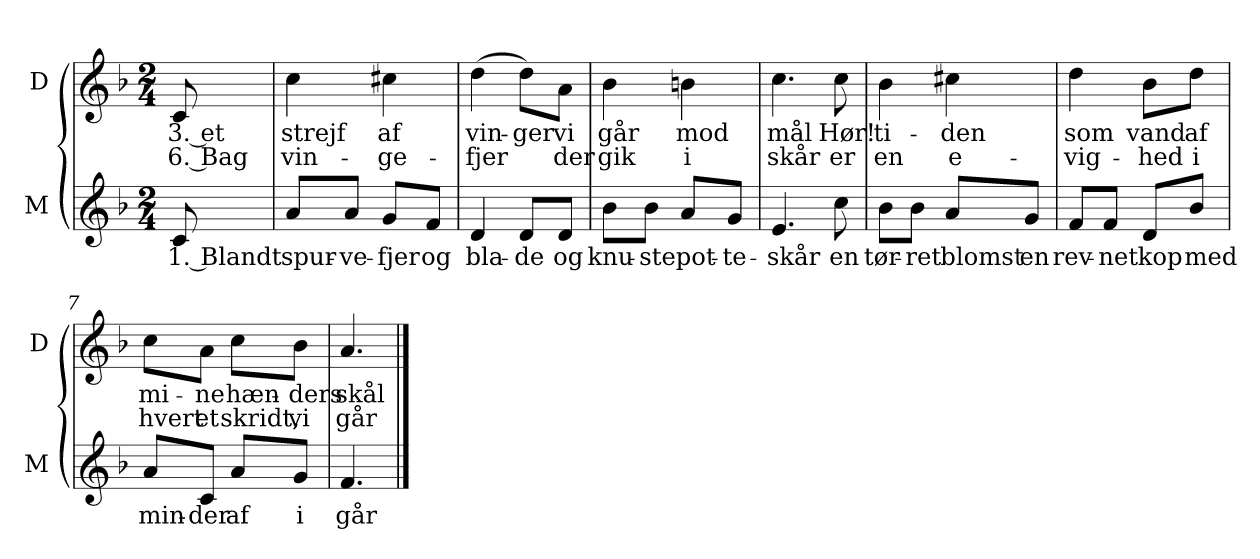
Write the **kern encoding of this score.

**kern	**text	**kern	**text	**text
*part2	*part2	*part1	*part1	*part1
*staff2	*staff2	*staff1	*staff1	*staff1
*I"M	*	*I"D	*	*
*I'M	*	*I'D	*	*
*clefG2	*	*clefG2	*	*
*k[b-]	*	*k[b-]	*	*
*M2/4	*	*M2/4	*	*
*MM48	*	*MM48	*	*
=	=	=	=	=
8c/	1. Blandt	8c/	3. et	6. Bag
=1	=1	=1	=1	=1
8a/L	spur-	4cc\	strejf	vin-
8a/J	-ve-	.	.	.
8g/L	-fjer	4cc#X\	af	-ge-
8f/J	og	.	.	.
=2	=2	=2	=2	=2
4d/	bla-	(>4dd\	vin-	-fjer
8d/L	-de	8dd\L)	-ger	.
8d/J	og	8a\J	vi	der
=3	=3	=3	=3	=3
8b-\L	knu-	4b-\	går	gik
8b-\J	-ste	.	.	.
8a/L	pot-	4bn\	mod	i
8g/J	-te-	.	.	.
=4	=4	=4	=4	=4
4.e/	-skår	4.cc\	mål	skår
8cc\	en	8cc\	Hør!	er
!!LO:LB:g=z
=5	=5	=5	=5	=5
8b-\L	tør-	4b-\	ti-	en
8b-\J	-ret	.	.	.
8a/L	blomst	4cc#X\	-den	e-
8g/J	en	.	.	.
=6	=6	=6	=6	=6
8f/L	rev-	4dd\	som	-vig-
8f/J	-net	.	.	.
8d/L	kop	8b-\L	vand	-hed
8b-/J	med	8dd\J	af	i
=7	=7	=7	=7	=7
8a/L	min-	8cc\L	mi-	hvert
8c/J	-der	8a\J	-ne	et
8a/L	af	8cc\L	hæn-	skridt,
8g/J	i	8b-\J	-ders	vi
=8	=8	=8	=8	=8
4.f/	går	4.a/	skål	går
==	==	==	==	==
*-	*-	*-	*-	*-
